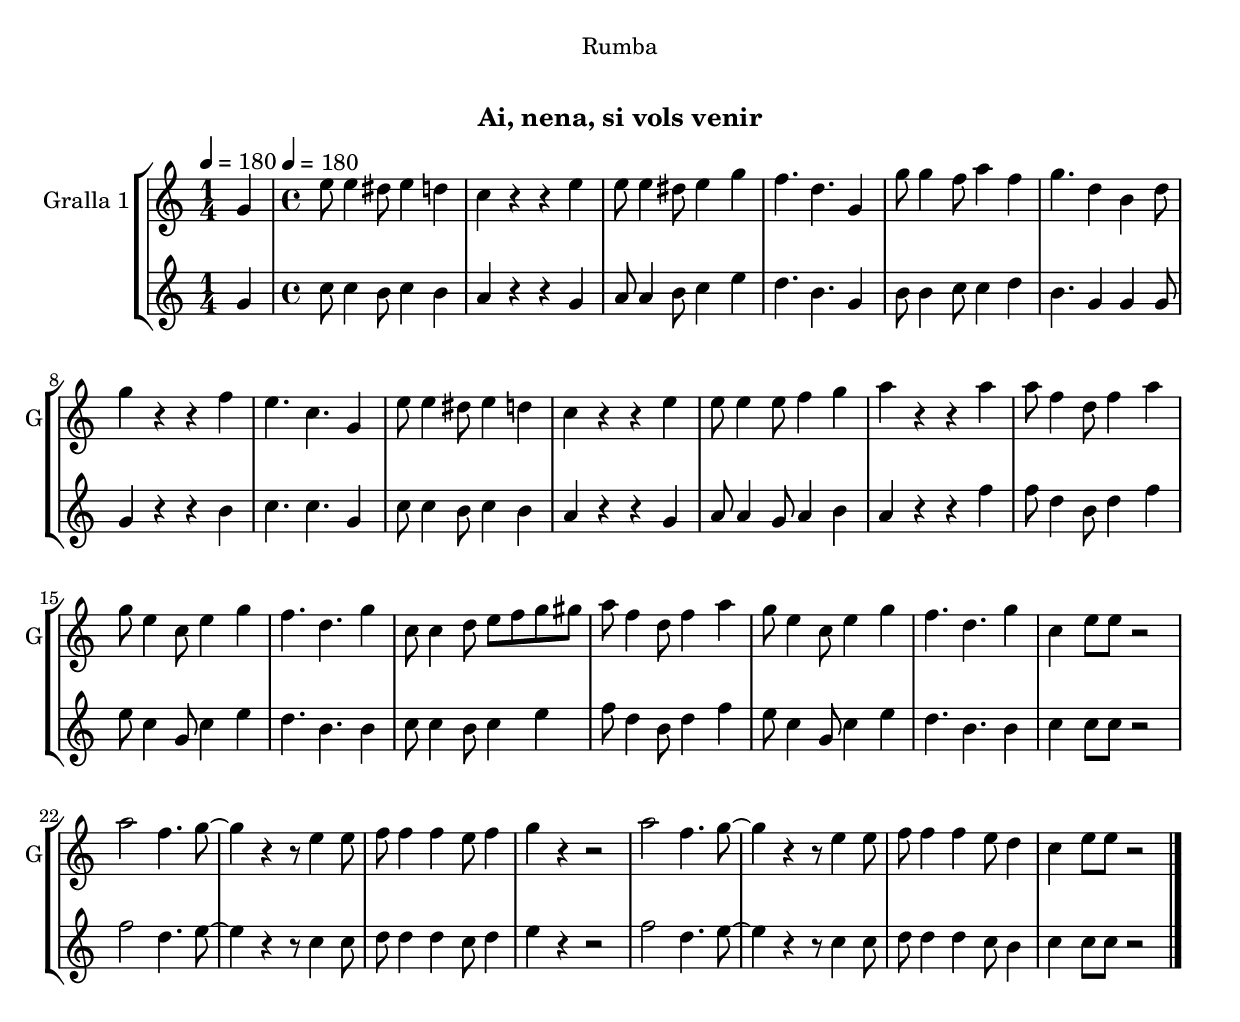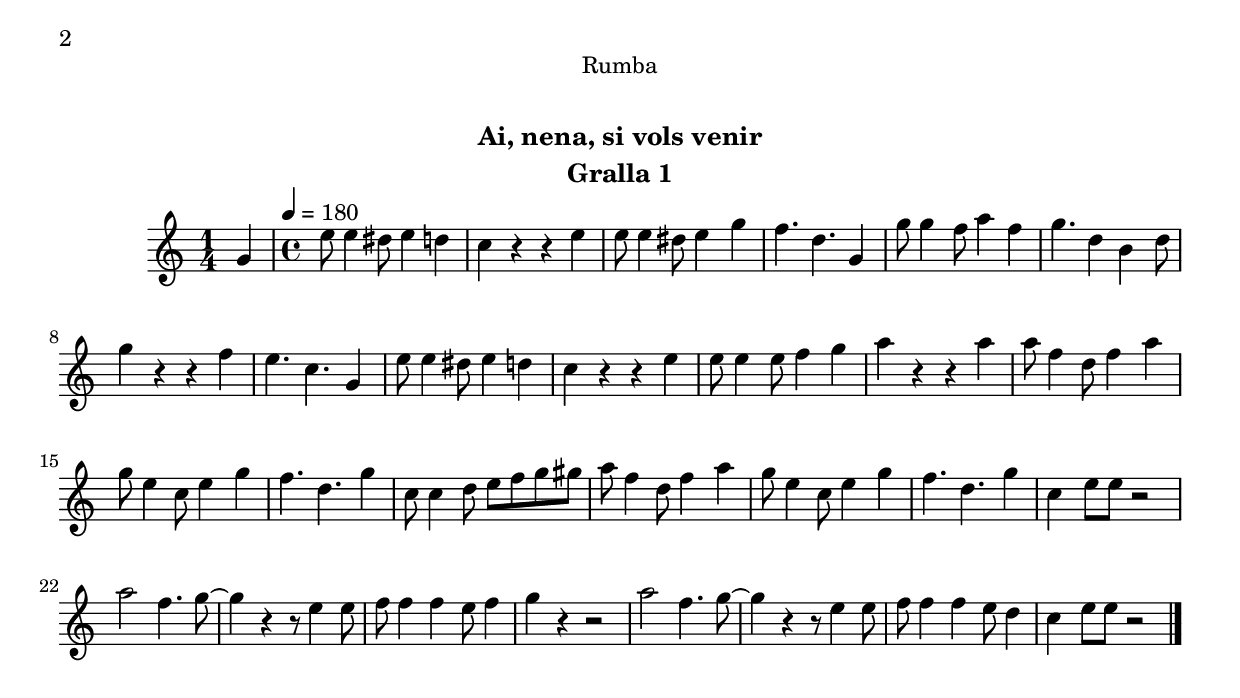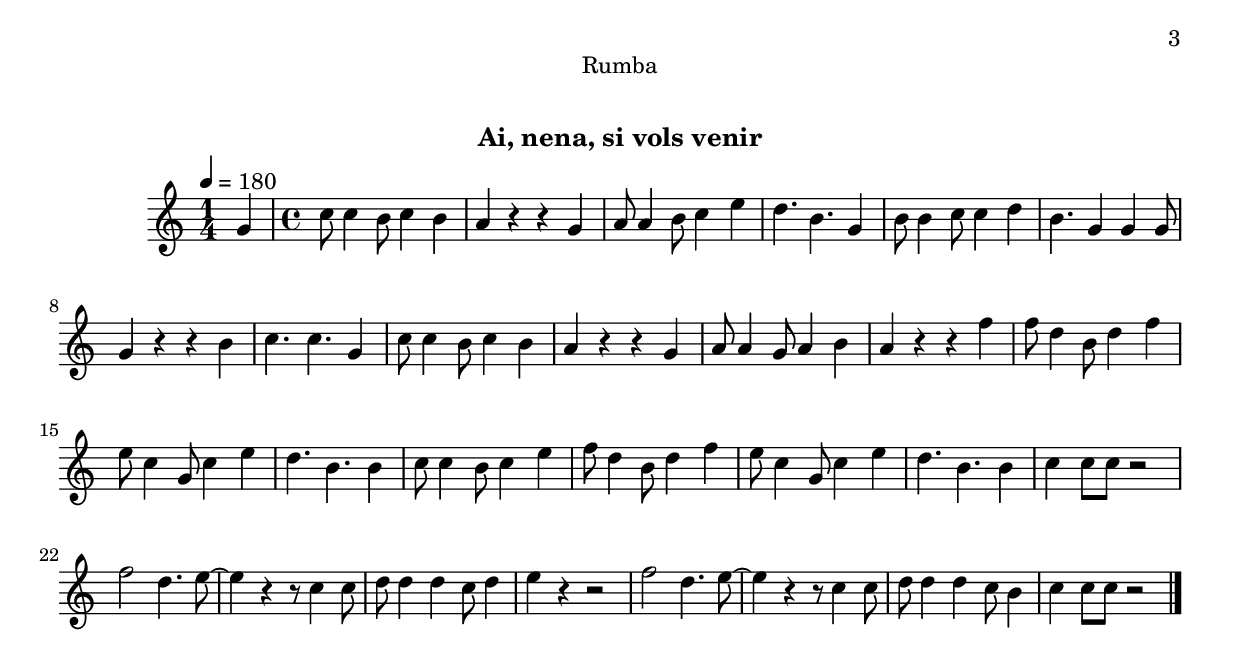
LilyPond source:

\version "2.22.1"

\header {
  dedication="Rumba"
  title="  "
  subtitle="Ai, nena, si vols venir"
  subsubtitle=""
  poet=""
  meter=""
  piece=""
  composer=""
  arranger=""
  opus=""
  instrument=""
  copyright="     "
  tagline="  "
}

liniaroAa =
\relative g'
{
  \clef treble
  \key c \major
  \time 1/4
  g4 \tempo 4 = 180  |
  \time 4/4   e'8 e4 dis8 e4 d  |
  c4 r r e  |
  e8 e4 dis8 e4 g  |
  %05
  f4. d g,4  |
  g'8 g4 f8 a4 f  |
  g4. d4 b d8  |
  g4 r r f  |
  e4. c g4  |
  %10
  e'8 e4 dis8 e4 d  |
  c4 r r e  |
  e8 e4 e8 f4 g  |
  a4 r r a  |
  a8 f4 d8 f4 a  |
  %15
  g8 e4 c8 e4 g  |
  f4. d g4  |
  c,8 c4 d8 e f g gis  |
  a8 f4 d8 f4 a  |
  g8 e4 c8 e4 g  |
  %20
  f4. d g4  |
  c,4 e8 e r2  |
  a2 f4. g8 ~  |
  g4 r r8 e4 e8  |
  f8 f4 f e8 f4  |
  %25
  g4 r4 r2  | % troigo!
  a2 f4. g8 ~  |
  g4 r r8 e4 e8  |
  f8 f4 f e8 d4  |
  c4 e8 e r2  \bar "|."
}

liniaroAb =
\relative g'
{
  \tempo 4 = 180
  \clef treble
  \key c \major
  \time 1/4
  g4  |
  \time 4/4   c8 c4 b8 c4 b  |
  a4 r r g  |
  a8 a4 b8 c4 e  |
  %05
  d4. b g4  |
  b8 b4 c8 c4 d  |
  b4. g4 g g8  |
  g4 r r b  |
  c4. c g4  |
  %10
  c8 c4 b8 c4 b  |
  a4 r r g  |
  a8 a4 g8 a4 b  |
  a4 r r f'  |
  f8 d4 b8 d4 f  |
  %15
  e8 c4 g8 c4 e  |
  d4. b b4  |
  c8 c4 b8 c4 e  |
  f8 d4 b8 d4 f  |
  e8 c4 g8 c4 e  |
  %20
  d4. b b4  |
  c4 c8 c r2  |
  f2 d4. e8 ~  |
  e4 r r8 c4 c8  |
  d8 d4 d c8 d4  |
  %25
  e4 r4 r2  | % troigo!
  f2 d4. e8 ~  |
  e4 r r8 c4 c8  |
  d8 d4 d c8 b4  |
  c4 c8 c r2  \bar "|."
}

\bookpart {
  \score {
    \new StaffGroup {
      \override Score.RehearsalMark #'self-alignment-X = #LEFT
      <<
        \new Staff \with {instrumentName = #"Gralla 1" shortInstrumentName = #"G"} \liniaroAa
        \new Staff \with {instrumentName = #"" shortInstrumentName = #" "} \liniaroAb
      >>
    }
    \layout {}
  }
  \score { \unfoldRepeats
    \new StaffGroup {
      \override Score.RehearsalMark #'self-alignment-X = #LEFT
      <<
        \new Staff \with {instrumentName = #"Gralla 1" shortInstrumentName = #"G"} \liniaroAa
        \new Staff \with {instrumentName = #"" shortInstrumentName = #" "} \liniaroAb
      >>
    }
    \midi {}
  }
}

\bookpart {
  \header {instrument="Gralla 1"}
  \score {
    \new StaffGroup {
      \override Score.RehearsalMark #'self-alignment-X = #LEFT
      <<
        \new Staff \liniaroAa
      >>
    }
    \layout {}
  }
  \score { \unfoldRepeats
    \new StaffGroup {
      \override Score.RehearsalMark #'self-alignment-X = #LEFT
      <<
        \new Staff \liniaroAa
      >>
    }
    \midi {}
  }
}

\bookpart {
  \header {instrument=""}
  \score {
    \new StaffGroup {
      \override Score.RehearsalMark #'self-alignment-X = #LEFT
      <<
        \new Staff \liniaroAb
      >>
    }
    \layout {}
  }
  \score { \unfoldRepeats
    \new StaffGroup {
      \override Score.RehearsalMark #'self-alignment-X = #LEFT
      <<
        \new Staff \liniaroAb
      >>
    }
    \midi {}
  }
}

